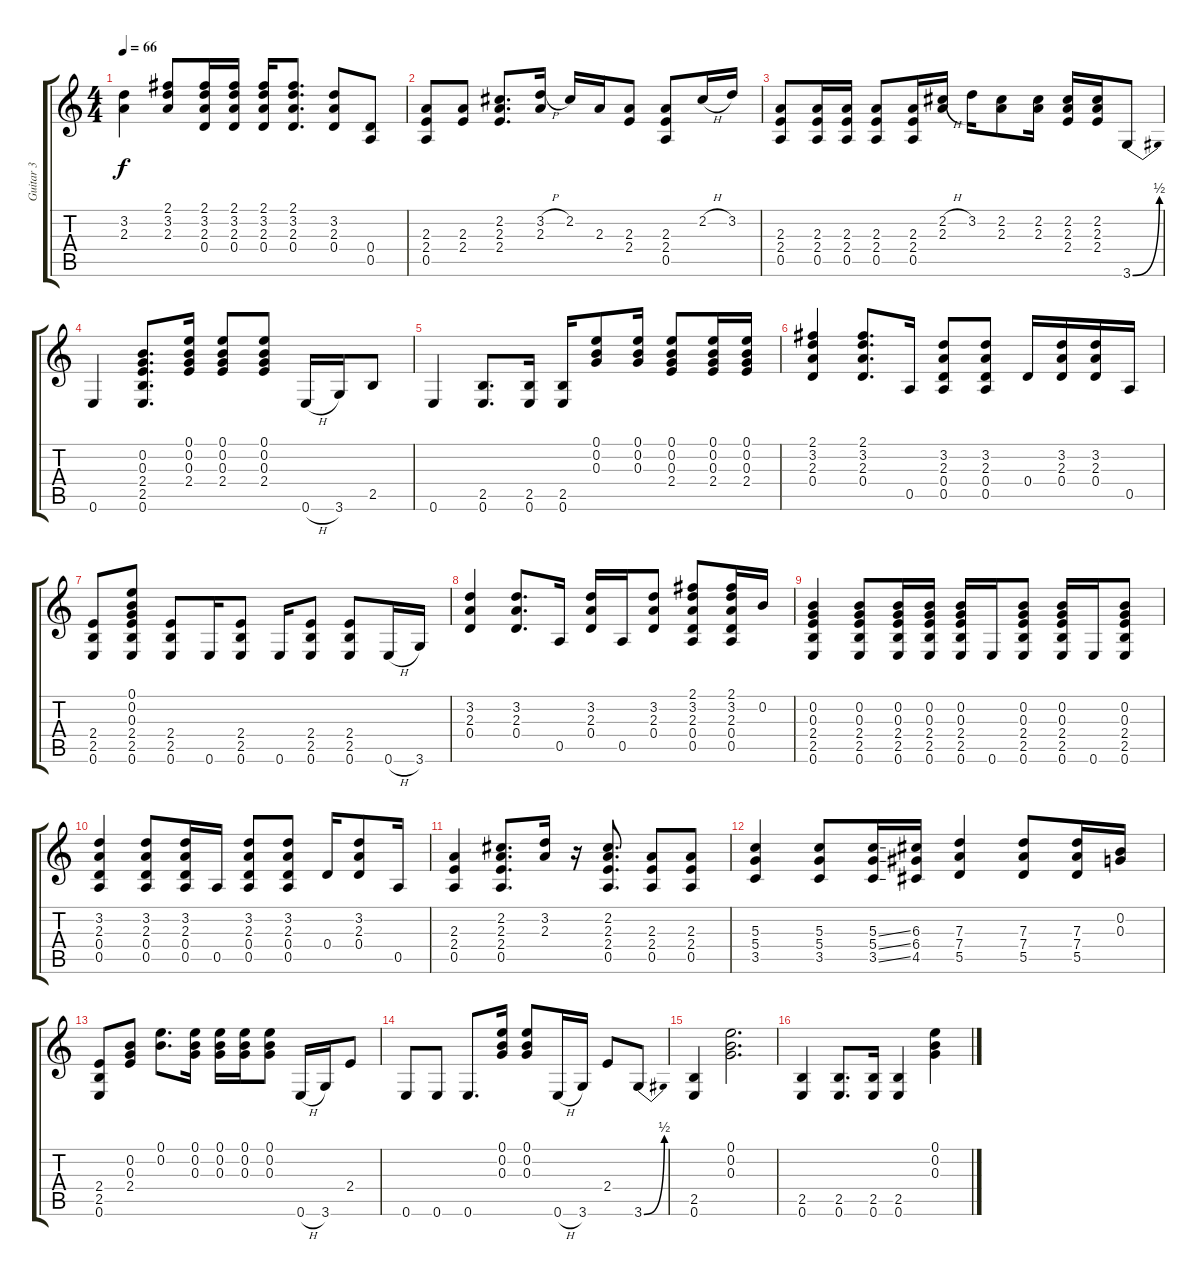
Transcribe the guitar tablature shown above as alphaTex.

\track ("Guitar 3" "Guitar 3") {instrument overdrivenguitar}
\staff {score tabs}
\tuning (E4 B3 G3 D3 A2 E2) {hide}
\ts (4 4)
\tempo 66
\clef g2
\ks c
(3.2 2.3).4{dy f} (2.1 3.2 2.3).8 (2.1 3.2 2.3 0.4).16 (2.1 3.2 2.3 0.4).16 (2.1 3.2 2.3 0.4).16 (2.1 3.2 2.3 0.4).8{d} (3.2 2.3 0.4).8 (0.4 0.5).8 |
(2.3 2.4 0.5).8 (2.3 2.4).8 (2.2 2.3 2.4).8{d} (3.2{h} 2.3).16 2.2.16 2.3.16 (2.3 2.4).8 (2.3 2.4 0.5).8 2.2{h}.16 3.2.16 |
(2.3 2.4 0.5).8 (2.3 2.4 0.5).16 (2.3 2.4 0.5).16 (2.3 2.4 0.5).8 (2.3 2.4 0.5).16 (2.2{h} 2.3).16 3.2.16 (2.2 2.3).8 (2.2 2.3).16 (2.2 2.3 2.4).16 (2.2 2.3 2.4).16 3.6{be (bend 0 0 60 2)}.8 |
0.6.4 (0.2 0.3 2.4 2.5 0.6).8{d} (0.1 0.2 0.3 2.4).16 (0.1 0.2 0.3 2.4).8 (0.1 0.2 0.3 2.4).8 0.6{h}.16 3.6.16 2.5.8 |
0.6.4 (2.5 0.6).8{d} (2.5 0.6).16 (2.5 0.6).16 (0.1 0.2 0.3).8 (0.1 0.2 0.3).16 (0.1 0.2 0.3 2.4).8 (0.1 0.2 0.3 2.4).16 (0.1 0.2 0.3 2.4).16 |
(2.1 3.2 2.3 0.4).4 (2.1 3.2 2.3 0.4).8{d} 0.5.16 (3.2 2.3 0.4 0.5).8 (3.2 2.3 0.4 0.5).8 0.4.16 (3.2 2.3 0.4).16 (3.2 2.3 0.4).16 0.5.16 |
(2.4 2.5 0.6).8 (0.1 0.2 0.3 2.4 2.5 0.6).8 (2.4 2.5 0.6).8 0.6.16 (2.4 2.5 0.6).8 0.6.16 (2.4 2.5 0.6).8 (2.4 2.5 0.6).8 0.6{h}.16 3.6.16 |
(3.2 2.3 0.4).4 (3.2 2.3 0.4).8{d} 0.5.16 (3.2 2.3 0.4).16 0.5.16 (3.2 2.3 0.4).8 (2.1 3.2 2.3 0.4 0.5).8 (2.1 3.2 2.3 0.4 0.5).16 0.2.16 |
(0.2 0.3 2.4 2.5 0.6).4 (0.2 0.3 2.4 2.5 0.6).8 (0.2 0.3 2.4 2.5 0.6).16 (0.2 0.3 2.4 2.5 0.6).16 (0.2 0.3 2.4 2.5 0.6).16 0.6.16 (0.2 0.3 2.4 2.5 0.6).8 (0.2 0.3 2.4 2.5 0.6).16 0.6.16 (0.2 0.3 2.4 2.5 0.6).8 |
(3.2 2.3 0.4 0.5).4 (3.2 2.3 0.4 0.5).8 (3.2 2.3 0.4 0.5).16 0.5.16 (3.2 2.3 0.4 0.5).8 (3.2 2.3 0.4 0.5).8 0.4.16 (3.2 2.3 0.4).8 0.5.16 |
(2.3 2.4 0.5).4 (2.2 2.3 2.4 0.5).8{d} (3.2 2.3).16 r.16 (2.2 2.3 2.4 0.5).8{d} (2.3 2.4 0.5).8 (2.3 2.4 0.5).8 |
(5.3 5.4 3.5).4 (5.3 5.4 3.5).8 (5.3{ss} 5.4{ss} 3.5{ss}).16 (6.3 6.4 4.5).16 (7.3 7.4 5.5).4 (7.3 7.4 5.5).8 (7.3 7.4 5.5).16 (0.2 0.3).16 |
(2.4 2.5 0.6).8 (0.2 0.3 2.4).8 (0.1 0.2).8{d} (0.1 0.2 0.3).16 (0.1 0.2 0.3).16 (0.1 0.2 0.3).16 (0.1 0.2 0.3).8 0.6{h}.16 3.6.16 2.4.8 |
0.6.8 0.6.8 0.6.8{d} (0.1 0.2 0.3).16 (0.1 0.2 0.3).8 0.6{h}.16 3.6.16 2.4.8 3.6{be (bend 0 0 60 2)}.8 |
(2.5 0.6).4 (0.1 0.2 0.3).2{d} |
(2.5 0.6).4 (2.5 0.6).8{d} (2.5 0.6).16 (2.5 0.6).4 (0.1 0.2 0.3).4
